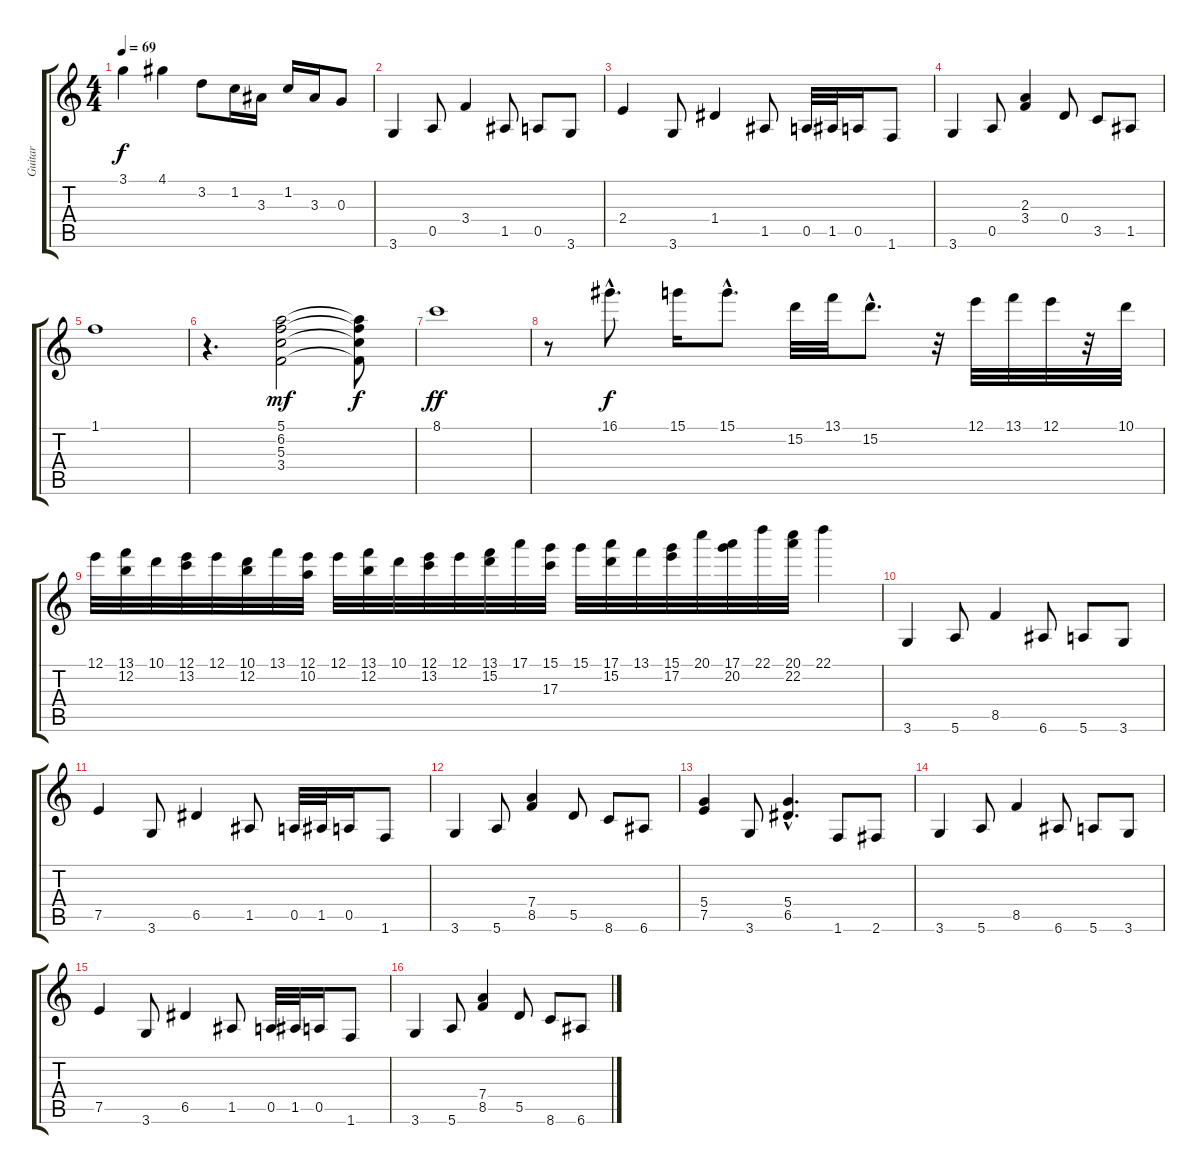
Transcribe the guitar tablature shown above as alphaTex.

\track ("Guitar" "Guitar") {instrument distortionguitar}
\staff {score tabs}
\tuning (E4 B3 G3 D3 A2 E2) {hide}
\ts (4 4)
\tempo 69
\clef g2
\ks c
3.1.4{dy f} 4.1.4 3.2.8 1.2.16 3.3.16 1.2.16 3.3.16 0.3.8 |
3.6.4 0.5.8 3.4.4 1.5.8 0.5.8 3.6.8 |
2.4.4 3.6.8 1.4.4 1.5.8 0.5.32 1.5.32 0.5.16 1.6.8 |
3.6.4 0.5.8 (2.3 3.4).4 0.4.8 3.5.8 1.5.8 |
1.1.1 |
r.4{d} (5.1 6.2 5.3 3.4).2{dy mf} (5.1{t} 6.2{t} 5.3{t} 3.4{t}).8{dy f} |
8.1.1{dy ff} |
r.8 16.1{hac}.8{d dy f} 15.1.16 15.1{hac}.8{d} 15.2.32 13.1.32 15.2{hac}.8{d} r.32 12.1.32 13.1.32 12.1.32 r.32 10.1.32 |
12.1.32 (13.1 12.2).32 10.1.32 (12.1 13.2).32 12.1.32 (10.1 12.2).32 13.1.32 (12.1 10.2).32 12.1.32 (13.1 12.2).32 10.1.32 (12.1 13.2).32 12.1.32 (13.1 15.2).32 17.1.32 (15.1 17.3).32 15.1.32 (17.1 15.2).32 13.1.32 (15.1 17.2).32 20.1.32 (17.1 20.2).32 22.1.32 (20.1 22.2).32 22.1.4 |
3.6.4 5.6.8 8.5.4 6.6.8 5.6.8 3.6.8 |
7.5.4 3.6.8 6.5.4 1.5.8 0.5.32 1.5.32 0.5.16 1.6.8 |
3.6.4 5.6.8 (7.4 8.5).4 5.5.8 8.6.8 6.6.8 |
(5.4 7.5).4 3.6.8 (5.4{hac} 6.5{hac}).4{d} 1.6.8 2.6.8 |
3.6.4 5.6.8 8.5.4 6.6.8 5.6.8 3.6.8 |
7.5.4 3.6.8 6.5.4 1.5.8 0.5.32 1.5.32 0.5.16 1.6.8 |
3.6.4 5.6.8 (7.4 8.5).4 5.5.8 8.6.8 6.6.8
